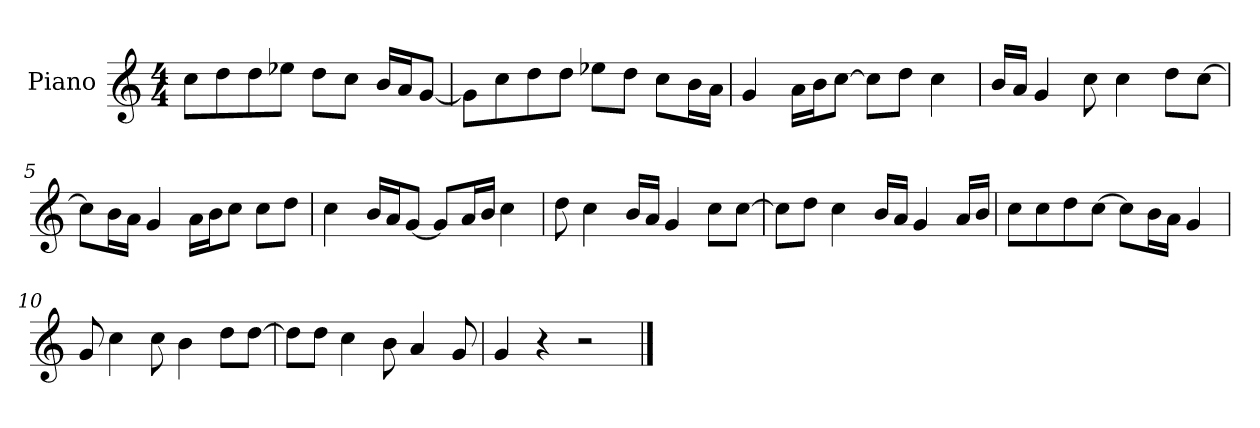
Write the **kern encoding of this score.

**kern
*part1
*staff1
*I"Piano
*I'P-no
*clefG2
*k[]
*M4/4
*MM90
=1
8cc\L
8dd\
8dd\
8ee-X\J
8dd\L
8cc\J
16b/LL
16a/J
[8g/J
=2
8g\L]
8cc\
8dd\
8dd\J
8ee-X\L
8dd\J
8cc\L
16b\L
16a\JJ
=3
4g/
16a\LL
16b\J
[8cc\J
8cc\L]
8dd\J
4cc\
=4
16b/LL
16a/JJ
4g/
8cc\
4cc\
8dd\L
[8cc\J
!!LO:LB:g=z
=5
8cc\L]
16b\L
16a\JJ
4g/
16a\LL
16b\J
8cc\J
8cc\L
8dd\J
=6
4cc\
16b/LL
16a/J
[8g/J
8g/L]
16a/L
16b/JJ
4cc\
=7
8dd\
4cc\
16b/LL
16a/JJ
4g/
8cc\L
[8cc\J
=8
8cc\L]
8dd\J
4cc\
16b/LL
16a/JJ
4g/
16a/LL
16b/JJ
=9
8cc\L
8cc\
8dd\
[8cc\J
8cc\L]
16b\L
16a\JJ
4g/
!!LO:LB:g=z
=10
8g/
4cc\
8cc\
4b\
8dd\L
[8dd\J
=11
8dd\L]
8dd\J
4cc\
8b\
4a/
8g/
=12
4g/
4r
2r
==
*-
